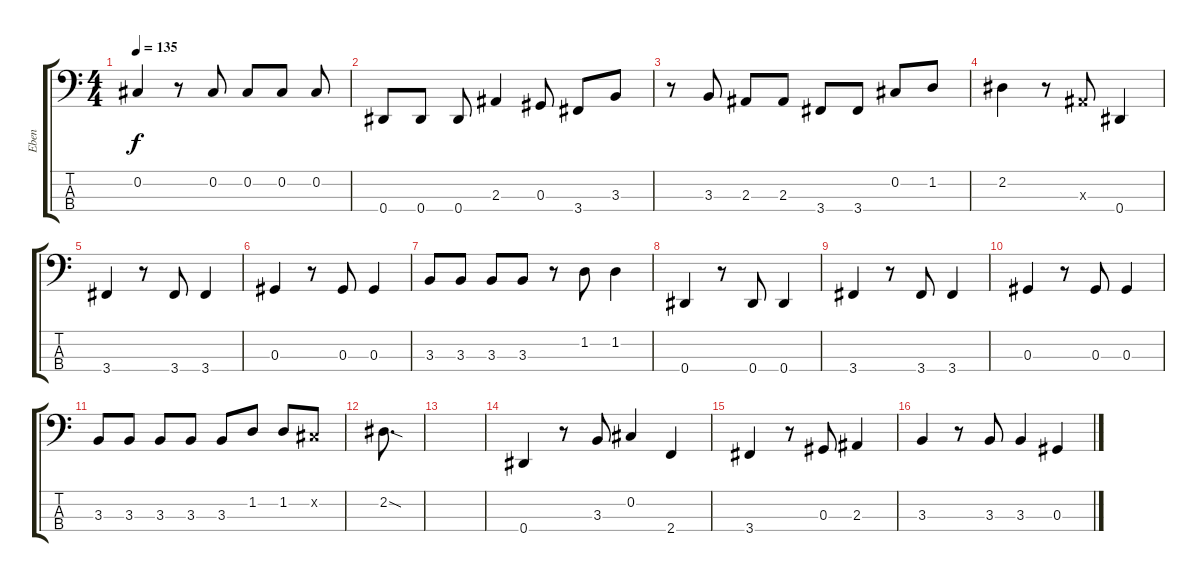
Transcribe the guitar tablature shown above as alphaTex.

\track ("Eben" "Eben") {instrument electricbassfinger}
\staff {score tabs}
\tuning (Gb2 Db2 Ab1 Eb1) {hide}
\ts (4 4)
\tempo 135
\clef f4
\ks c
0.2.4{dy f} r.8 0.2.8 0.2.8 0.2.8 0.2.8 |
0.4.8 0.4.8 0.4.8 2.3.4 0.3.8 3.4.8 3.3.8 |
r.8 3.3.8 2.3.8 2.3.8 3.4.8 3.4.8 0.2.8 1.2.8 |
2.2.4 r.8 2.3{x}.8 0.4.4 |
3.4.4 r.8 3.4.8 3.4.4 |
0.3.4 r.8 0.3.8 0.3.4 |
3.3.8 3.3.8 3.3.8 3.3.8 r.8 1.2.8 1.2.4 |
0.4.4 r.8 0.4.8 0.4.4 |
3.4.4 r.8 3.4.8 3.4.4 |
0.3.4 r.8 0.3.8 0.3.4 |
3.3.8 3.3.8 3.3.8 3.3.8 3.3.8 1.2.8 1.2.8 0.2{x}.8 |
2.2{sod}.8{d} |
|
0.4.4 r.8 3.3.8 0.2.4 2.4.4 |
3.4.4 r.8 0.3.8 2.3.4 |
3.3.4 r.8 3.3.8 3.3.4 0.3.4
